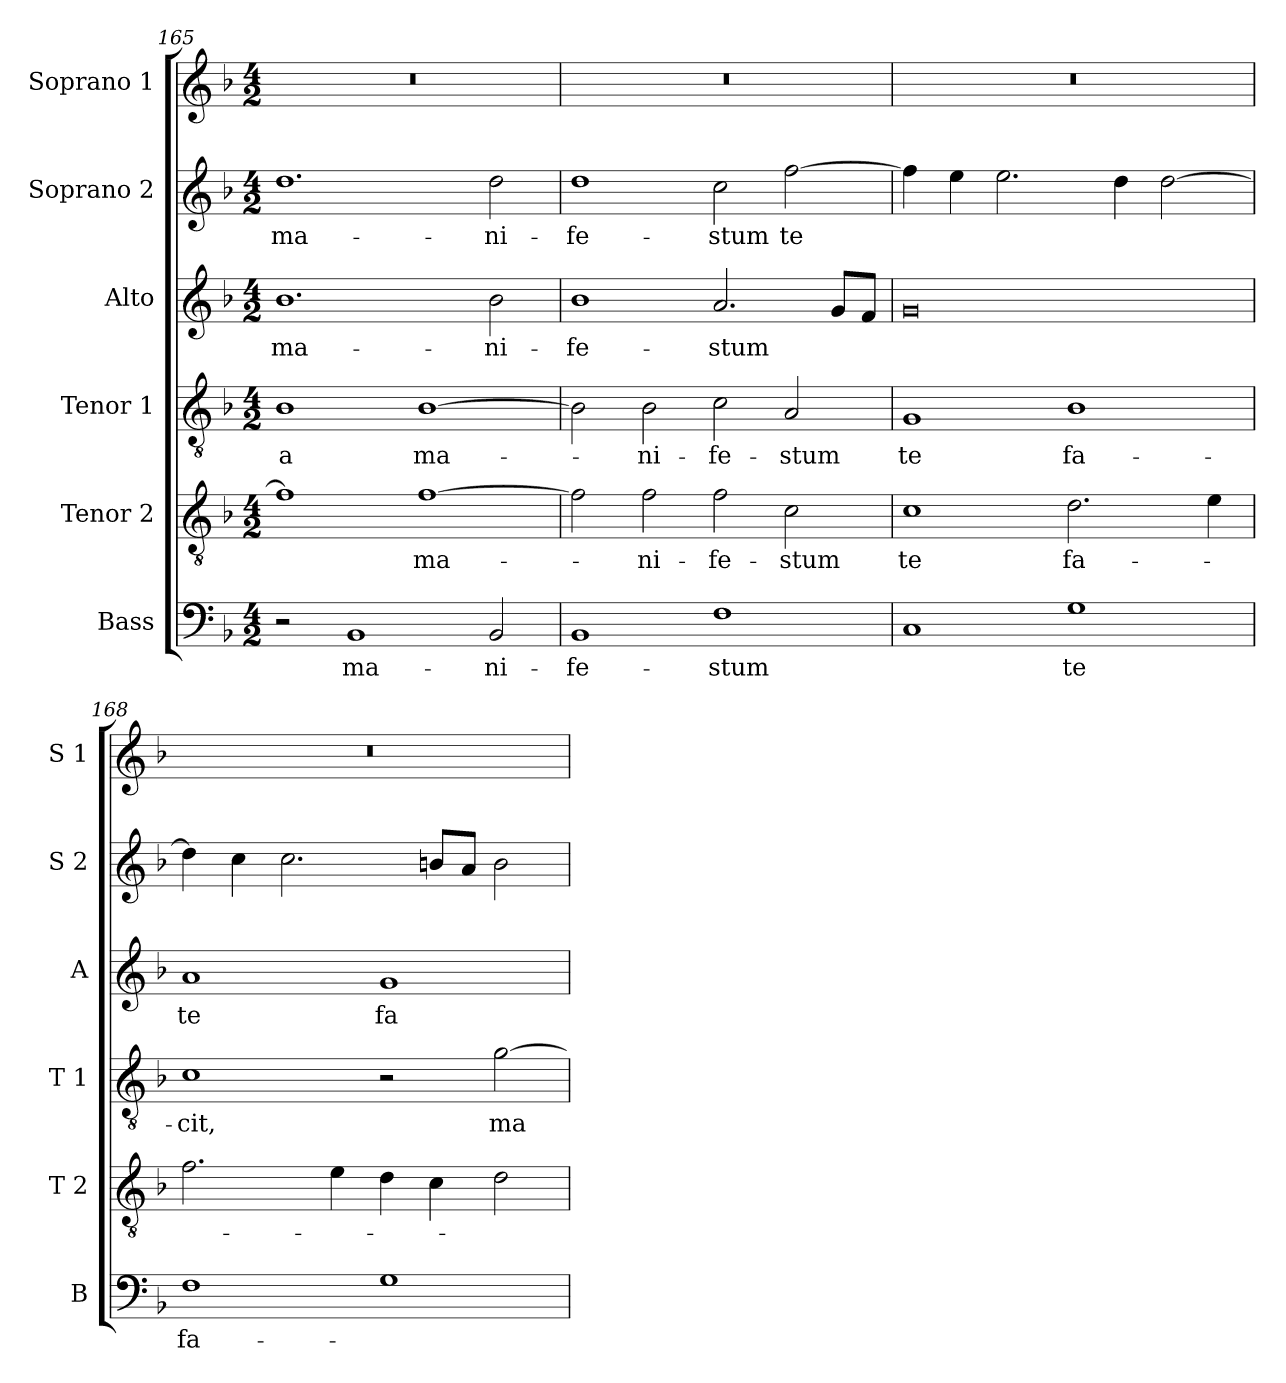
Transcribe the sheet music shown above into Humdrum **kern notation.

**kern	**text	**kern	**text	**kern	**text	**kern	**text	**kern	**text	**kern
*part6	*part6	*part5	*part5	*part4	*part4	*part3	*part3	*part2	*part2	*part1
*staff6	*staff6	*staff5	*staff5	*staff4	*staff4	*staff3	*staff3	*staff2	*staff2	*staff1
*I"Bass	*	*I"Tenor 2	*	*I"Tenor 1	*	*I"Alto	*	*I"Soprano 2	*	*I"Soprano 1
*I'B	*	*I'T 2	*	*I'T 1	*	*I'A	*	*I'S 2	*	*I'S 1
!!LO:LB:g=z
*clefF4	*	*clefGv2	*	*clefGv2	*	*clefG2	*	*clefG2	*	*clefG2
*k[b-]	*	*k[b-]	*	*k[b-]	*	*k[b-]	*	*k[b-]	*	*k[b-]
*F:	*	*F:	*	*F:	*	*F:	*	*F:	*	*F:
*M4/2	*	*M4/2	*	*M4/2	*	*M4/2	*	*M4/2	*	*M4/2
=165	=165	=165	=165	=165	=165	=165	=165	=165	=165	=165
!	!	!	!	!	!LO:LY:b	!	!	!	!	!
!	!	!	!	!	!	!	!LO:LY:b	!	!	!
!	!	!	!	!	!	!	!	!	!LO:LY:b	!
2r	.	1f]	.	1B-	-a	1.b-	ma-	1.dd	ma-	0r
!	!LO:LY:b	!	!	!	!	!	!	!	!	!
1BB-	ma-	.	.	.	.	.	.	.	.	.
!	!	!	!LO:LY:b	!	!	!	!	!	!	!
!	!	!	!	!	!LO:LY:b	!	!	!	!	!
.	.	[1f	ma-	[1B-	ma-	.	.	.	.	.
!	!LO:LY:b	!	!	!	!	!	!	!	!	!
!	!	!	!	!	!	!	!LO:LY:b	!	!	!
!	!	!	!	!	!	!	!	!	!LO:LY:b	!
2BB-/	-ni-	.	.	.	.	2b-\	-ni-	2dd\	-ni-	.
=166	=166	=166	=166	=166	=166	=166	=166	=166	=166	=166
!	!LO:LY:b	!	!	!	!	!	!	!	!	!
!	!	!	!	!	!	!	!LO:LY:b	!	!	!
!	!	!	!	!	!	!	!	!	!LO:LY:b	!
1BB-	-fe-	2f\]	.	2B-\]	.	1b-	-fe-	1dd	-fe-	0r
!	!	!	!LO:LY:b	!	!	!	!	!	!	!
!	!	!	!	!	!LO:LY:b	!	!	!	!	!
.	.	2f\	-ni-	2B-\	-ni-	.	.	.	.	.
!	!LO:LY:b	!	!	!	!	!	!	!	!	!
!	!	!	!LO:LY:b	!	!	!	!	!	!	!
!	!	!	!	!	!LO:LY:b	!	!	!	!	!
!	!	!	!	!	!	!	!LO:LY:b	!	!	!
!	!	!	!	!	!	!	!	!	!LO:LY:b	!
1F	-stum	2f\	-fe-	2c\	-fe-	2.a/	-stum	2cc\	-stum	.
!	!	!	!LO:LY:b	!	!	!	!	!	!	!
!	!	!	!	!	!LO:LY:b	!	!	!	!	!
!	!	!	!	!	!	!	!	!	!LO:LY:b	!
.	.	2c\	-stum	2A/	-stum	.	.	[2ff\	te	.
.	.	.	.	.	.	8g/L	.	.	.	.
.	.	.	.	.	.	8f/J	.	.	.	.
=167	=167	=167	=167	=167	=167	=167	=167	=167	=167	=167
!	!	!	!LO:LY:b	!	!	!	!	!	!	!
!	!	!	!	!	!LO:LY:b	!	!	!	!	!
1C	.	1c	te	1G	te	0g	.	4ff\]	.	0r
.	.	.	.	.	.	.	.	4ee\	.	.
.	.	.	.	.	.	.	.	2.ee\	.	.
!	!LO:LY:b	!	!	!	!	!	!	!	!	!
!	!	!	!LO:LY:b	!	!	!	!	!	!	!
!	!	!	!	!	!LO:LY:b	!	!	!	!	!
1G	te	2.d\	fa-	1B-	fa-	.	.	.	.	.
.	.	.	.	.	.	.	.	4dd\	.	.
.	.	.	.	.	.	.	.	[2dd\	.	.
.	.	4e\	.	.	.	.	.	.	.	.
=168	=168	=168	=168	=168	=168	=168	=168	=168	=168	=168
!	!LO:LY:b	!	!	!	!	!	!	!	!	!
!	!	!	!	!	!LO:LY:b	!	!	!	!	!
!	!	!	!	!	!	!	!LO:LY:b	!	!	!
1F	fa-	2.f\	.	1c	-cit,	1a	te	4dd\]	.	0r
.	.	.	.	.	.	.	.	4cc\	.	.
.	.	.	.	.	.	.	.	2.cc\	.	.
.	.	4e\	.	.	.	.	.	.	.	.
!	!	!	!	!	!	!	!LO:LY:b	!	!	!
1G	.	4d\	.	2r	.	1g	fa-	.	.	.
.	.	4c\	.	.	.	.	.	8bn/L	.	.
.	.	.	.	.	.	.	.	8a/J	.	.
!	!	!	!	!	!LO:LY:b	!	!	!	!	!
.	.	2d\	.	[2g\	ma-	.	.	2b\	.	.
=	=	=	=	=	=	=	=	=	=	=
*-	*-	*-	*-	*-	*-	*-	*-	*-	*-	*-
